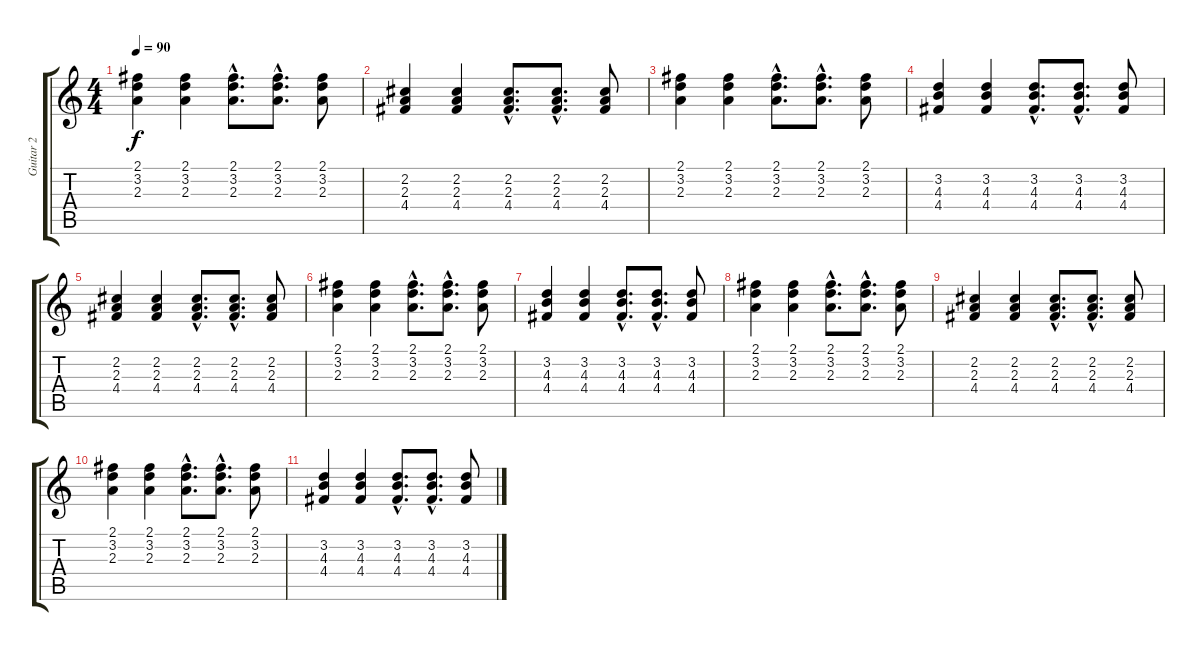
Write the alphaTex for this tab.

\track ("Guitar 2" "Guitar 2") {instrument acousticguitarsteel}
\staff {score tabs}
\tuning (E4 B3 G3 D3 A2 E2) {hide}
\ts (4 4)
\tempo 90
\clef g2
\ks c
(2.1 3.2 2.3).4{dy f} (2.1 3.2 2.3).4 (2.1 3.2{hac} 2.3).8{d} (2.1 3.2{hac} 2.3{hac}).8{d} (2.1 3.2 2.3).8 |
(2.2 2.3 4.4).4 (2.2 2.3 4.4).4 (2.2{hac} 2.3{hac} 4.4{hac}).8{d} (2.2{hac} 2.3{hac} 4.4{hac}).8{d} (2.2 2.3 4.4).8 |
(2.1 3.2 2.3).4 (2.1 3.2 2.3).4 (2.1 3.2{hac} 2.3).8{d} (2.1 3.2{hac} 2.3{hac}).8{d} (2.1 3.2 2.3).8 |
(3.2 4.3 4.4).4 (3.2 4.3 4.4).4 (3.2{hac} 4.3{hac} 4.4{hac}).8{d} (3.2{hac} 4.3{hac} 4.4{hac}).8{d} (3.2 4.3 4.4).8 |
(2.2 2.3 4.4).4 (2.2 2.3 4.4).4 (2.2{hac} 2.3{hac} 4.4{hac}).8{d} (2.2{hac} 2.3{hac} 4.4{hac}).8{d} (2.2 2.3 4.4).8 |
(2.1 3.2 2.3).4 (2.1 3.2 2.3).4 (2.1 3.2{hac} 2.3).8{d} (2.1 3.2{hac} 2.3{hac}).8{d} (2.1 3.2 2.3).8 |
(3.2 4.3 4.4).4 (3.2 4.3 4.4).4 (3.2{hac} 4.3{hac} 4.4{hac}).8{d} (3.2{hac} 4.3{hac} 4.4{hac}).8{d} (3.2 4.3 4.4).8 |
(2.1 3.2 2.3).4 (2.1 3.2 2.3).4 (2.1 3.2{hac} 2.3).8{d} (2.1 3.2{hac} 2.3{hac}).8{d} (2.1 3.2 2.3).8 |
(2.2 2.3 4.4).4 (2.2 2.3 4.4).4 (2.2{hac} 2.3{hac} 4.4{hac}).8{d} (2.2{hac} 2.3{hac} 4.4{hac}).8{d} (2.2 2.3 4.4).8 |
(2.1 3.2 2.3).4 (2.1 3.2 2.3).4 (2.1 3.2{hac} 2.3).8{d} (2.1 3.2{hac} 2.3{hac}).8{d} (2.1 3.2 2.3).8 |
(3.2 4.3 4.4).4 (3.2 4.3 4.4).4 (3.2{hac} 4.3{hac} 4.4{hac}).8{d} (3.2{hac} 4.3{hac} 4.4{hac}).8{d} (3.2 4.3 4.4).8
